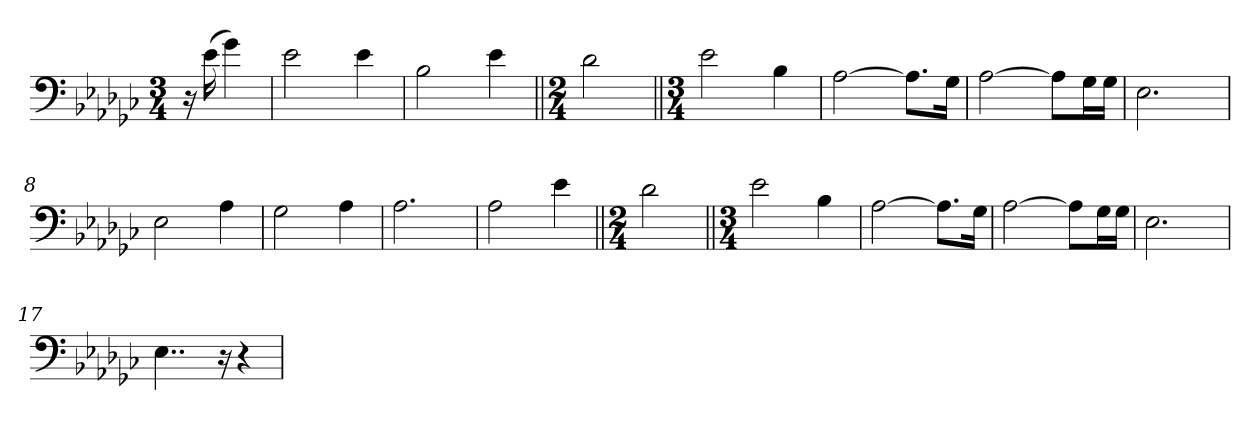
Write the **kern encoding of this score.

**kern
*part1
*staff1
*clefF4
*k[b-e-a-d-g-c-]
*M3/4
=
16r
(16e-\
4g-\)
=1
2e-\
4e-\
=2
2B-\
4e-\
=3||
*M2/4
2d-\
=4||
*M3/4
2e-\
4B-\
=5
[2A-\
8.A-\L]
16G-\Jk
=6
[2A-\
8A-\L]
16G-\L
16G-\JJ
=7
2.E-\
=8
2E-\
4A-\
=9
2G-\
4A-\
=10
2.A-\
=11
2A-\
4e-\
=12||
*M2/4
2d-\
=13||
*M3/4
2e-\
4B-\
=14
[2A-\
8.A-\L]
16G-\Jk
=15
[2A-\
8A-\L]
16G-\L
16G-\JJ
=16
2.E-\
=17
4..E-\
16r
4r
=
*-
